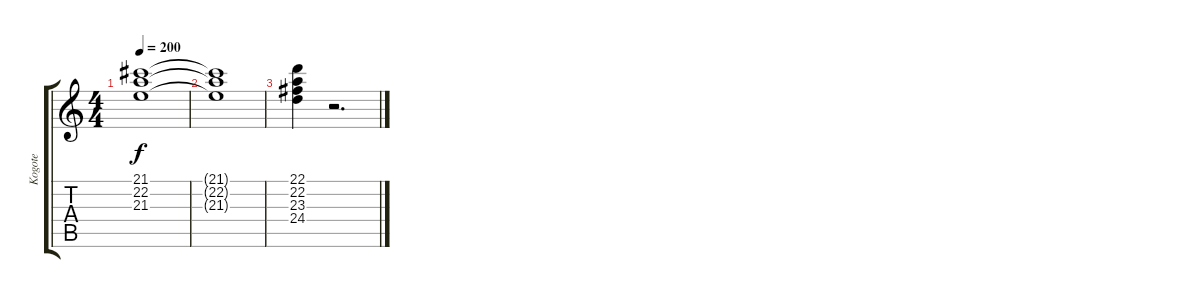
\track ("Kogote" "Kogote") {instrument drawbarorgan}
\staff {score tabs}
\tuning (E4 B3 G3 D3 A2 E2) {hide}
\ts (4 4)
\tempo 200
\clef g2
\ks c
(21.1 22.2 21.3).1{dy f} |
(21.1{t} 22.2{t} 21.3{t}).1 |
(22.1 22.2 23.3 24.4).4 r.2{d}
